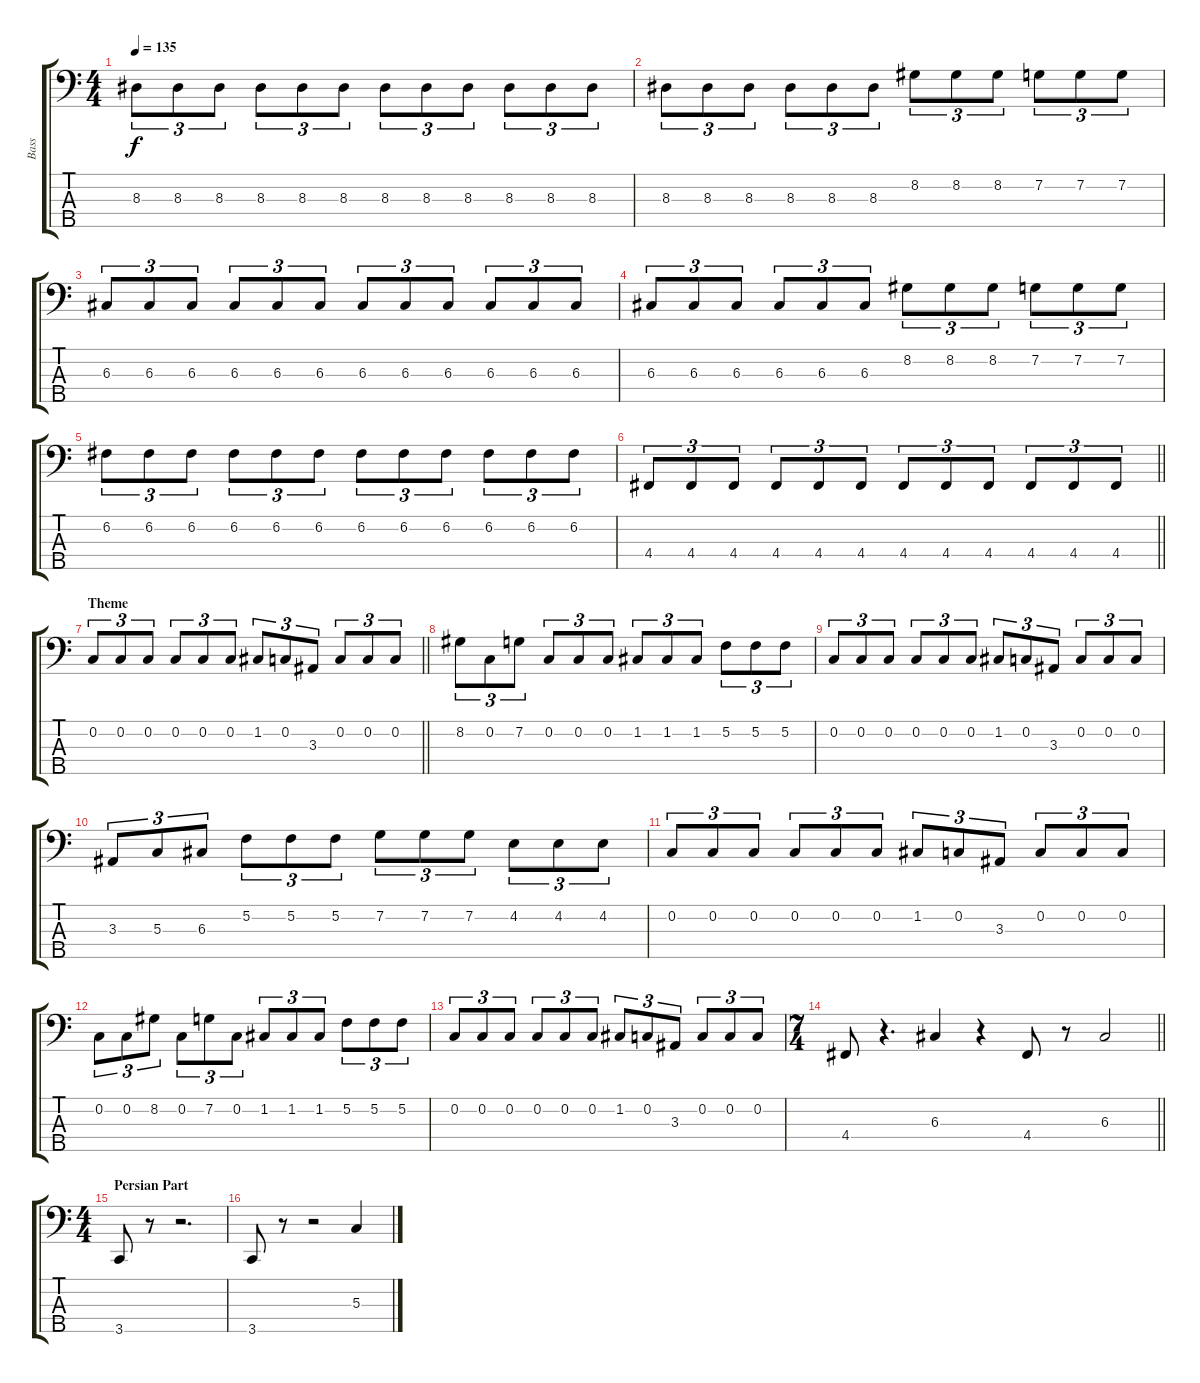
\track ("Bass" "Bass") {instrument electricbasspick}
\staff {score tabs}
\tuning (F2 C2 G1 D1 A0) {hide}
\ts (4 4)
\tempo 135
\clef f4
\ks c
8.3.8{tu (3 2) dy f} 8.3.8{tu (3 2)} 8.3.8{tu (3 2)} 8.3.8{tu (3 2)} 8.3.8{tu (3 2)} 8.3.8{tu (3 2)} 8.3.8{tu (3 2)} 8.3.8{tu (3 2)} 8.3.8{tu (3 2)} 8.3.8{tu (3 2)} 8.3.8{tu (3 2)} 8.3.8{tu (3 2)} |
8.3.8{tu (3 2)} 8.3.8{tu (3 2)} 8.3.8{tu (3 2)} 8.3.8{tu (3 2)} 8.3.8{tu (3 2)} 8.3.8{tu (3 2)} 8.2.8{tu (3 2)} 8.2.8{tu (3 2)} 8.2.8{tu (3 2)} 7.2.8{tu (3 2)} 7.2.8{tu (3 2)} 7.2.8{tu (3 2)} |
6.3.8{tu (3 2)} 6.3.8{tu (3 2)} 6.3.8{tu (3 2)} 6.3.8{tu (3 2)} 6.3.8{tu (3 2)} 6.3.8{tu (3 2)} 6.3.8{tu (3 2)} 6.3.8{tu (3 2)} 6.3.8{tu (3 2)} 6.3.8{tu (3 2)} 6.3.8{tu (3 2)} 6.3.8{tu (3 2)} |
6.3.8{tu (3 2)} 6.3.8{tu (3 2)} 6.3.8{tu (3 2)} 6.3.8{tu (3 2)} 6.3.8{tu (3 2)} 6.3.8{tu (3 2)} 8.2.8{tu (3 2)} 8.2.8{tu (3 2)} 8.2.8{tu (3 2)} 7.2.8{tu (3 2)} 7.2.8{tu (3 2)} 7.2.8{tu (3 2)} |
6.2.8{tu (3 2)} 6.2.8{tu (3 2)} 6.2.8{tu (3 2)} 6.2.8{tu (3 2)} 6.2.8{tu (3 2)} 6.2.8{tu (3 2)} 6.2.8{tu (3 2)} 6.2.8{tu (3 2)} 6.2.8{tu (3 2)} 6.2.8{tu (3 2)} 6.2.8{tu (3 2)} 6.2.8{tu (3 2)} |
\barLineRight lightlight
4.4.8{tu (3 2)} 4.4.8{tu (3 2)} 4.4.8{tu (3 2)} 4.4.8{tu (3 2)} 4.4.8{tu (3 2)} 4.4.8{tu (3 2)} 4.4.8{tu (3 2)} 4.4.8{tu (3 2)} 4.4.8{tu (3 2)} 4.4.8{tu (3 2)} 4.4.8{tu (3 2)} 4.4.8{tu (3 2)} |
\section ("" "Theme")
\barLineRight lightlight
0.2.8{tu (3 2)} 0.2.8{tu (3 2)} 0.2.8{tu (3 2)} 0.2.8{tu (3 2)} 0.2.8{tu (3 2)} 0.2.8{tu (3 2)} 1.2.8{tu (3 2)} 0.2.8{tu (3 2)} 3.3.8{tu (3 2)} 0.2.8{tu (3 2)} 0.2.8{tu (3 2)} 0.2.8{tu (3 2)} |
8.2.8{tu (3 2)} 0.2.8{tu (3 2)} 7.2.8{tu (3 2)} 0.2.8{tu (3 2)} 0.2.8{tu (3 2)} 0.2.8{tu (3 2)} 1.2.8{tu (3 2)} 1.2.8{tu (3 2)} 1.2.8{tu (3 2)} 5.2.8{tu (3 2)} 5.2.8{tu (3 2)} 5.2.8{tu (3 2)} |
0.2.8{tu (3 2)} 0.2.8{tu (3 2)} 0.2.8{tu (3 2)} 0.2.8{tu (3 2)} 0.2.8{tu (3 2)} 0.2.8{tu (3 2)} 1.2.8{tu (3 2)} 0.2.8{tu (3 2)} 3.3.8{tu (3 2)} 0.2.8{tu (3 2)} 0.2.8{tu (3 2)} 0.2.8{tu (3 2)} |
3.3.8{tu (3 2)} 5.3.8{tu (3 2)} 6.3.8{tu (3 2)} 5.2.8{tu (3 2)} 5.2.8{tu (3 2)} 5.2.8{tu (3 2)} 7.2.8{tu (3 2)} 7.2.8{tu (3 2)} 7.2.8{tu (3 2)} 4.2.8{tu (3 2)} 4.2.8{tu (3 2)} 4.2.8{tu (3 2)} |
0.2.8{tu (3 2)} 0.2.8{tu (3 2)} 0.2.8{tu (3 2)} 0.2.8{tu (3 2)} 0.2.8{tu (3 2)} 0.2.8{tu (3 2)} 1.2.8{tu (3 2)} 0.2.8{tu (3 2)} 3.3.8{tu (3 2)} 0.2.8{tu (3 2)} 0.2.8{tu (3 2)} 0.2.8{tu (3 2)} |
0.2.8{tu (3 2)} 0.2.8{tu (3 2)} 8.2.8{tu (3 2)} 0.2.8{tu (3 2)} 7.2.8{tu (3 2)} 0.2.8{tu (3 2)} 1.2.8{tu (3 2)} 1.2.8{tu (3 2)} 1.2.8{tu (3 2)} 5.2.8{tu (3 2)} 5.2.8{tu (3 2)} 5.2.8{tu (3 2)} |
0.2.8{tu (3 2)} 0.2.8{tu (3 2)} 0.2.8{tu (3 2)} 0.2.8{tu (3 2)} 0.2.8{tu (3 2)} 0.2.8{tu (3 2)} 1.2.8{tu (3 2)} 0.2.8{tu (3 2)} 3.3.8{tu (3 2)} 0.2.8{tu (3 2)} 0.2.8{tu (3 2)} 0.2.8{tu (3 2)} |
\ts (7 4)
\barLineRight lightlight
4.4.8 r.4{d} 6.3.4 r.4 4.4.8 r.8 6.3.2 |
\ts (4 4)
\section ("" "Persian Part")
3.5.8 r.8 r.2{d} |
3.5.8 r.8 r.2 5.3.4
